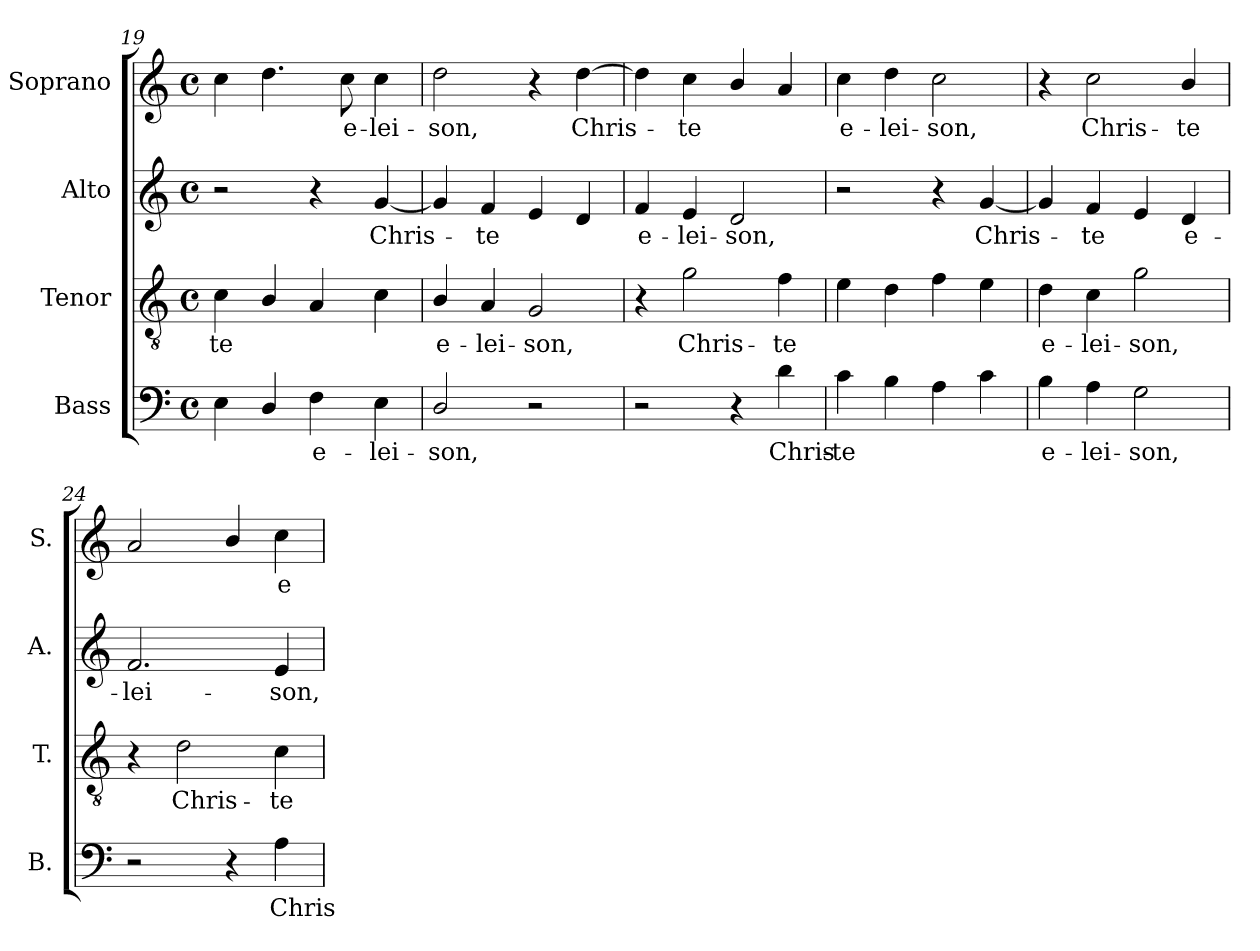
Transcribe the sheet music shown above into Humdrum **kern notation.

**kern	**text	**kern	**text	**kern	**text	**kern	**text
*part4	*part4	*part3	*part3	*part2	*part2	*part1	*part1
*staff4	*staff4	*staff3	*staff3	*staff2	*staff2	*staff1	*staff1
*I"Bass	*	*I"Tenor	*	*I"Alto	*	*I"Soprano	*
*I'B.	*	*I'T.	*	*I'A.	*	*I'S.	*
*clefF4	*	*clefGv2	*	*clefG2	*	*clefG2	*
*	*	*ITrd7c12	*	*	*	*	*
*k[]	*	*k[]	*	*k[]	*	*k[]	*
*C:	*	*C:	*	*C:	*	*C:	*
*M4/4	*	*M4/4	*	*M4/4	*	*M4/4	*
*met(c)	*	*met(c)	*	*met(c)	*	*met(c)	*
=19	=19	=19	=19	=19	=19	=19	=19
!	!	!	!LO:LY:b:color=#000000	!	!	!	!
4Ei\	.	4Ci\	-te	2r	.	4cci\	.
4Di/	.	4BBi/	.	.	.	4.ddi\	.
!	!LO:LY:b:color=#000000	!	!	!	!	!	!
4Fi\	e-	4AAi/	.	4r	.	.	.
!	!	!	!	!	!	!	!LO:LY:b:color=#000000
.	.	.	.	.	.	8cci\	e-
!	!LO:LY:b:color=#000000	!	!	!	!	!	!
!	!	!	!	!	!LO:LY:b:color=#000000	!	!
!	!	!	!	!	!	!	!LO:LY:b:color=#000000
4Ei\	-lei-	4Ci\	.	[4gi/	Chris-	4cci\	-lei-
=20	=20	=20	=20	=20	=20	=20	=20
!	!LO:LY:b:color=#000000	!	!	!	!	!	!
!	!	!	!LO:LY:b:color=#000000	!	!	!	!
!	!	!	!	!	!	!	!LO:LY:b:color=#000000
2Di/	-son,	4BBi/	e-	4gi/]	.	2ddi\	-son,
!	!	!	!LO:LY:b:color=#000000	!	!	!	!
!	!	!	!	!	!LO:LY:b:color=#000000	!	!
.	.	4AAi/	-lei-	4fi/	-te	.	.
!	!	!	!LO:LY:b:color=#000000	!	!	!	!
2r	.	2GGi/	-son,	4ei/	.	4r	.
!	!	!	!	!	!	!	!LO:LY:b:color=#000000
.	.	.	.	4di/	.	[4ddi\	Chris-
=21	=21	=21	=21	=21	=21	=21	=21
!	!	!	!	!	!LO:LY:b:color=#000000	!	!
2r	.	4r	.	4fi/	e-	4ddi\]	.
!	!	!	!LO:LY:b:color=#000000	!	!	!	!
!	!	!	!	!	!LO:LY:b:color=#000000	!	!
!	!	!	!	!	!	!	!LO:LY:b:color=#000000
.	.	2Gi\	Chris-	4ei/	-lei-	4cci\	-te
!	!	!	!	!	!LO:LY:b:color=#000000	!	!
4r	.	.	.	2di/	-son,	4bi/	.
!	!LO:LY:b:color=#000000	!	!	!	!	!	!
!	!	!	!LO:LY:b:color=#000000	!	!	!	!
4di\	Chris-	4Fi\	-te	.	.	4ai/	.
=22	=22	=22	=22	=22	=22	=22	=22
!	!LO:LY:b:color=#000000	!	!	!	!	!	!
!	!	!	!	!	!	!	!LO:LY:b:color=#000000
4ci\	-te	4Ei\	.	2r	.	4cci\	e-
!	!	!	!	!	!	!	!LO:LY:b:color=#000000
4Bi\	.	4Di\	.	.	.	4ddi\	-lei-
!	!	!	!	!	!	!	!LO:LY:b:color=#000000
4Ai\	.	4Fi\	.	4r	.	2cci\	-son,
!	!	!	!	!	!LO:LY:b:color=#000000	!	!
4ci\	.	4Ei\	.	[4gi/	Chris-	.	.
!!LO:PB:g=z
=23	=23	=23	=23	=23	=23	=23	=23
!	!LO:LY:b:color=#000000	!	!	!	!	!	!
!	!	!	!LO:LY:b:color=#000000	!	!	!	!
4Bi\	e-	4Di\	e-	4gi/]	.	4r	.
!	!LO:LY:b:color=#000000	!	!	!	!	!	!
!	!	!	!LO:LY:b:color=#000000	!	!	!	!
!	!	!	!	!	!LO:LY:b:color=#000000	!	!
!	!	!	!	!	!	!	!LO:LY:b:color=#000000
4Ai\	-lei-	4Ci\	-lei-	4fi/	-te	2cci\	Chris-
!	!LO:LY:b:color=#000000	!	!	!	!	!	!
!	!	!	!LO:LY:b:color=#000000	!	!	!	!
2Gi\	-son,	2Gi\	-son,	4ei/	.	.	.
!	!	!	!	!	!LO:LY:b:color=#000000	!	!
!	!	!	!	!	!	!	!LO:LY:b:color=#000000
.	.	.	.	4di/	e-	4bi/	-te
=24	=24	=24	=24	=24	=24	=24	=24
!	!	!	!	!	!LO:LY:b:color=#000000	!	!
2r	.	4r	.	2.fi/	-lei-	2ai/	.
!	!	!	!LO:LY:b:color=#000000	!	!	!	!
.	.	2Di\	Chris-	.	.	.	.
4r	.	.	.	.	.	4bi/	.
!	!LO:LY:b:color=#000000	!	!	!	!	!	!
!	!	!	!LO:LY:b:color=#000000	!	!	!	!
!	!	!	!	!	!LO:LY:b:color=#000000	!	!
!	!	!	!	!	!	!	!LO:LY:b:color=#000000
4Ai\	Chris-	4Ci\	-te	4ei/	-son,	4cci\	e-
=	=	=	=	=	=	=	=
*-	*-	*-	*-	*-	*-	*-	*-
